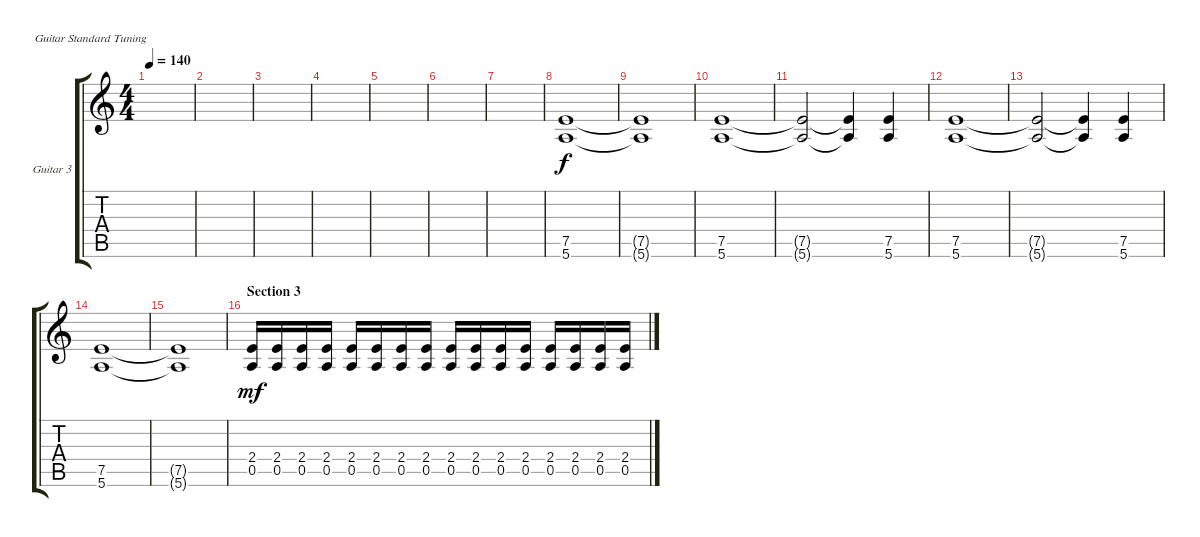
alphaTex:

\defaultSystemsLayout 4
\bracketExtendMode groupsimilarinstruments
\firstSystemTrackNameOrientation horizontal
\otherSystemsTrackNameOrientation horizontal
\track ("Guitar 3" "Guitar 3") {instrument distortionguitar}
\staff {score tabs}
\tuning (E4 B3 G3 D3 A2 E2)
\ts (4 4)
\tempo 140
\clef g2
\scale
0.333333
\ks aminor
|
\scale
0.333333 |
\scale
0.333333 |
\scale
0.333333 |
\scale
0.333333 |
\scale
0.333333 |
\scale
0.333333 |
\scale
0.333333 (7.5 5.6).1 |
\scale
0.333333 (7.5{t} 5.6{t}).1 |
\scale
0.333333 (7.5 5.6).1 |
\scale
0.333333 (7.5{t} 5.6{t}).2 (7.5{t} 5.6{t}).4 (7.5 5.6).4 |
\scale
0.333333 (7.5 5.6).1 |
\scale
0.333333 (7.5{t} 5.6{t}).2 (7.5{t} 5.6{t}).4 (7.5 5.6).4 |
\scale
0.333333 (7.5 5.6).1 |
\scale
0.333333 (7.5{t} 5.6{t}).1 |
\section ("" "Section 3")
\scale
0.333333 (2.4 0.5).16{dy mf} (2.4 0.5).16 (2.4 0.5).16 (2.4 0.5).16 (2.4 0.5).16 (2.4 0.5).16 (2.4 0.5).16 (2.4 0.5).16 (2.4 0.5).16 (2.4 0.5).16 (2.4 0.5).16 (2.4 0.5).16 (2.4 0.5).16 (2.4 0.5).16 (2.4 0.5).16 (2.4 0.5).16
